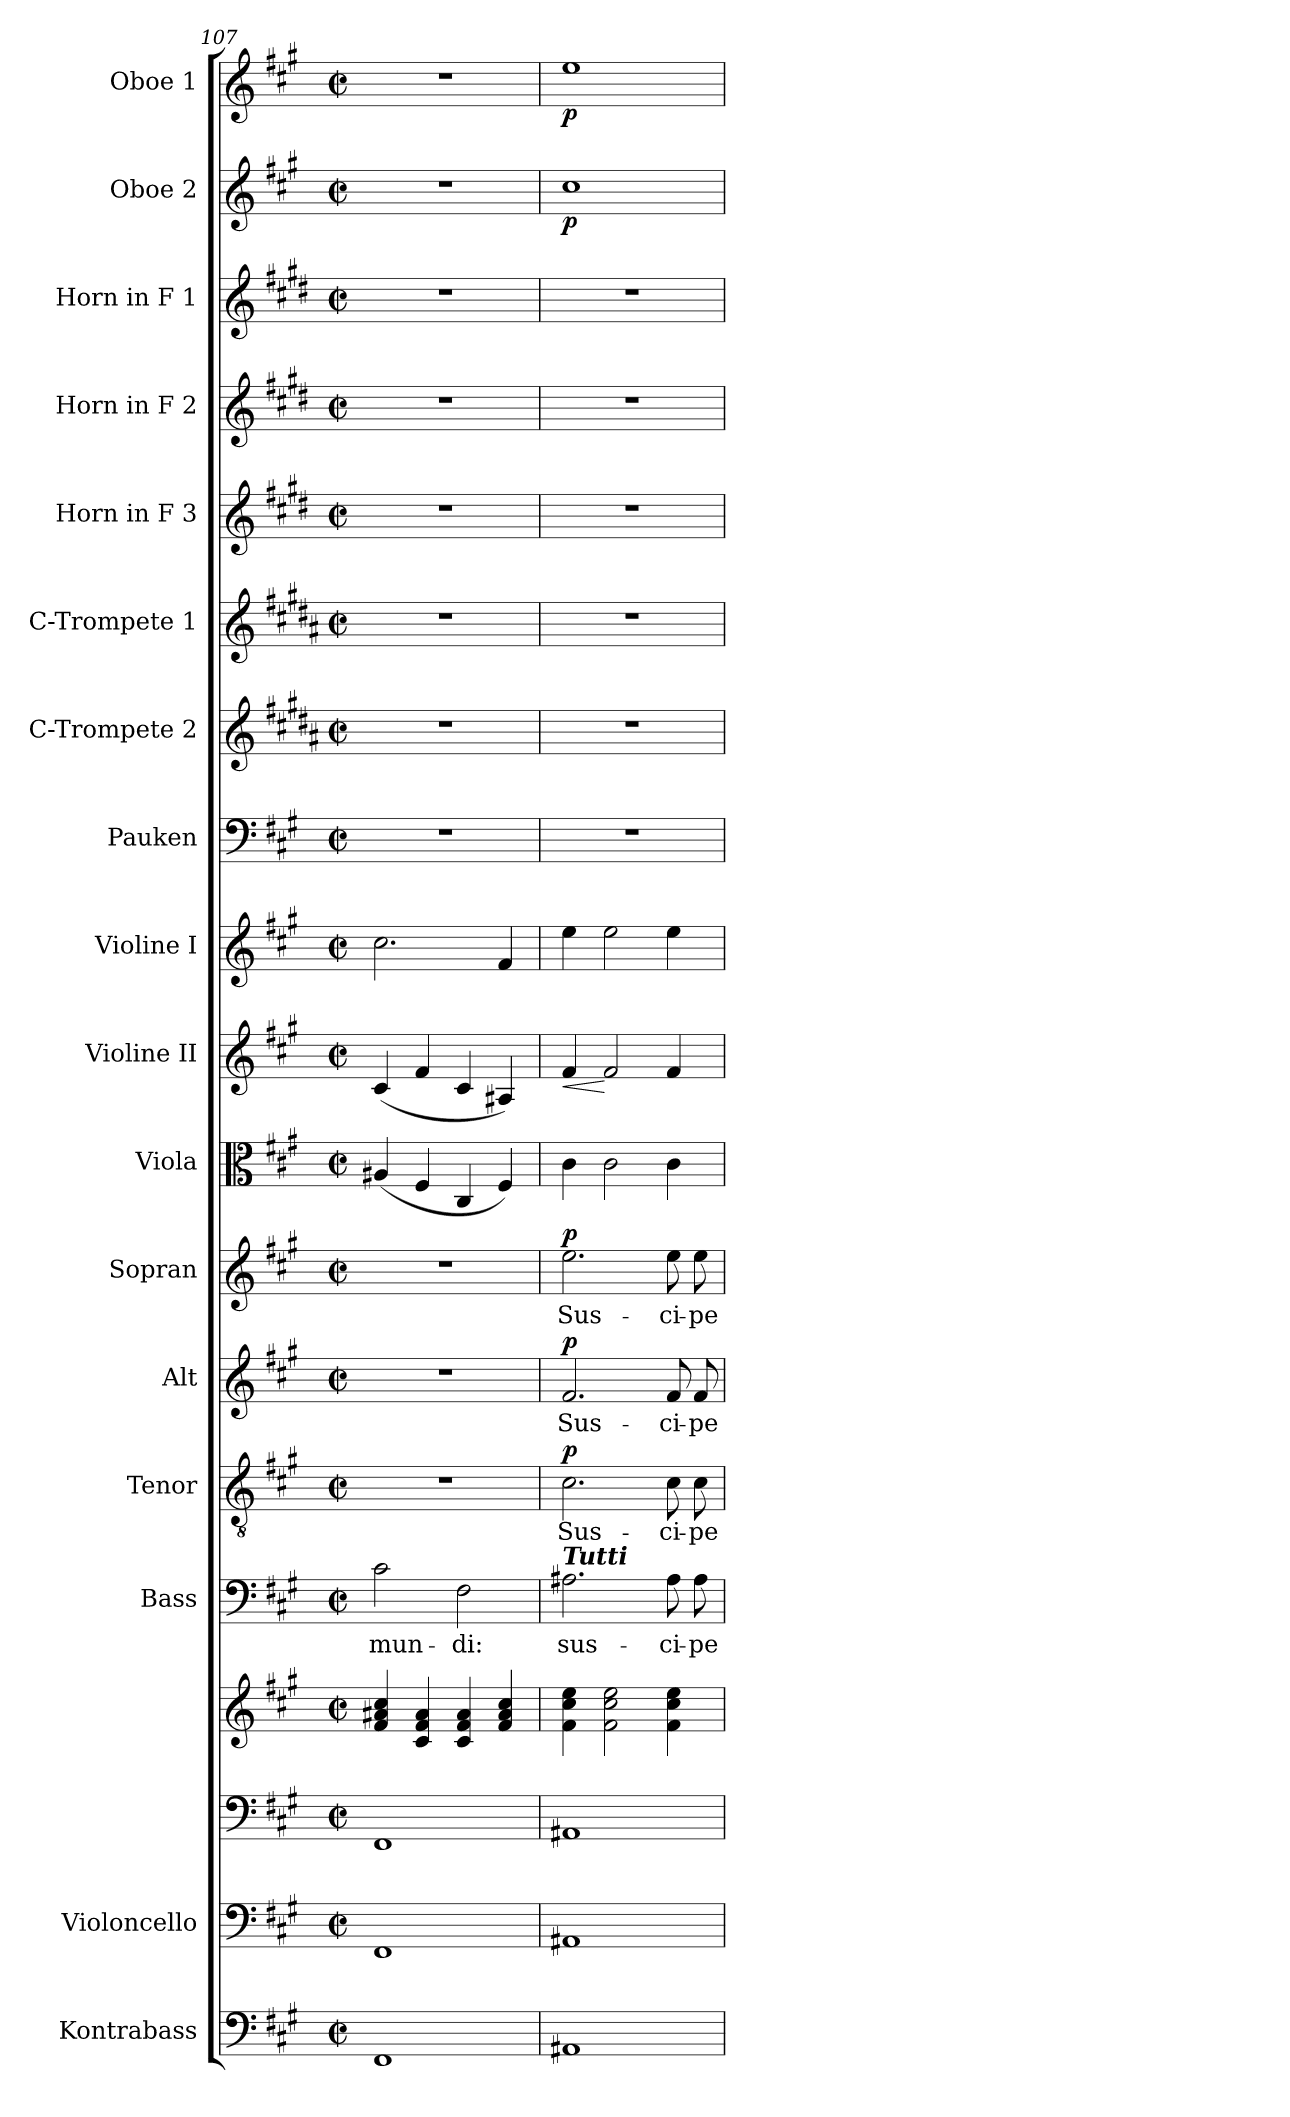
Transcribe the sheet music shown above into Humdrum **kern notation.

**kern	**kern	**kern	**kern	**kern	**text	**kern	**text	**dynam	**kern	**text	**dynam	**kern	**text	**dynam	**kern	**kern	**dynam	**kern	**kern	**kern	**kern	**kern	**kern	**kern	**kern	**dynam	**kern	**dynam
*part18	*part17	*part16	*part16	*part15	*part15	*part14	*part14	*part14	*part13	*part13	*part13	*part12	*part12	*part12	*part11	*part10	*part10	*part9	*part8	*part7	*part6	*part5	*part4	*part3	*part2	*part2	*part1	*part1
*staff19	*staff18	*staff17	*staff16	*staff15	*staff15	*staff14	*staff14	*staff14	*staff13	*staff13	*staff13	*staff12	*staff12	*staff12	*staff11	*staff10	*staff10	*staff9	*staff8	*staff7	*staff6	*staff5	*staff4	*staff3	*staff2	*staff2	*staff1	*staff1
*I"Kontrabass	*I"Violoncello	*	*	*I"Bass	*	*I"Tenor	*	*	*I"Alt	*	*	*I"Sopran	*	*	*I"Viola	*I"Violine II	*	*I"Violine I	*I"Pauken	*I"C-Trompete 2	*I"C-Trompete 1	*I"Horn in F 3	*I"Horn in F 2	*I"Horn in F 1	*I"Oboe 2	*	*I"Oboe 1	*
*I'Kb.	*I'Vc.	*	*	*I'B.	*	*I'T.	*	*	*I'A.	*	*	*I'S.	*	*	*I'Vla.	*I'Vl. II	*	*I'Vl. I	*I'Pk.	*I'C Trp. 2	*I'C Trp. 1	*	*	*	*I'Ob. 2	*	*I'Ob. 1	*
*clefF4	*clefF4	*clefF4	*clefG2	*clefF4	*	*clefGv2	*	*	*clefG2	*	*	*clefG2	*	*	*clefC3	*clefG2	*	*clefG2	*clefF4	*clefG2	*clefG2	*clefG2	*clefG2	*clefG2	*clefG2	*	*clefG2	*
*ITrd7c12	*	*	*	*	*	*	*	*	*	*	*	*	*	*	*	*	*	*	*	*ITrd1c2	*ITrd1c2	*ITrd4c7	*ITrd4c7	*ITrd4c7	*	*	*	*
*k[f#c#g#]	*k[f#c#g#]	*k[f#c#g#]	*k[f#c#g#]	*k[f#c#g#]	*	*k[f#c#g#]	*	*	*k[f#c#g#]	*	*	*k[f#c#g#]	*	*	*k[f#c#g#]	*k[f#c#g#]	*	*k[f#c#g#]	*k[f#c#g#]	*k[f#c#g#]	*k[f#c#g#]	*k[f#c#g#]	*k[f#c#g#]	*k[f#c#g#]	*k[f#c#g#]	*	*k[f#c#g#]	*
*A:	*A:	*A:	*A:	*A:	*	*A:	*	*	*A:	*	*	*A:	*	*	*A:	*A:	*	*A:	*A:	*A:	*A:	*A:	*A:	*A:	*A:	*	*A:	*
*M2/2	*M2/2	*M2/2	*M2/2	*M2/2	*	*M2/2	*	*	*M2/2	*	*	*M2/2	*	*	*M2/2	*M2/2	*	*M2/2	*M2/2	*M2/2	*M2/2	*M2/2	*M2/2	*M2/2	*M2/2	*	*M2/2	*
*met(c|)	*met(c|)	*met(c|)	*met(c|)	*met(c|)	*	*met(c|)	*	*	*met(c|)	*	*	*met(c|)	*	*	*met(c|)	*met(c|)	*	*met(c|)	*met(c|)	*met(c|)	*met(c|)	*met(c|)	*met(c|)	*met(c|)	*met(c|)	*	*met(c|)	*
=107	=107	=107	=107	=107	=107	=107	=107	=107	=107	=107	=107	=107	=107	=107	=107	=107	=107	=107	=107	=107	=107	=107	=107	=107	=107	=107	=107	=107
!	!	!	!	!	!LO:LY:b	!	!	!	!	!	!	!	!	!	!	!	!	!	!	!	!	!	!	!	!	!	!	!
1FFF#	1FF#	1FF#	4f#/ 4a#X/ 4cc#/	2c#\	mun-	1r	.	.	1r	.	.	1r	.	.	(<4A#X/	(<4c#/	.	2.cc#\	1r	1r	1r	1r	1r	1r	1r	.	1r	.
.	.	.	4c#/ 4f#/ 4a#/	.	.	.	.	.	.	.	.	.	.	.	4F#/	4f#/	.	.	.	.	.	.	.	.	.	.	.	.
!	!	!	!	!	!LO:LY:b	!	!	!	!	!	!	!	!	!	!	!	!	!	!	!	!	!	!	!	!	!	!	!
.	.	.	4c#/ 4f#/ 4a#/	2F#\	-di:	.	.	.	.	.	.	.	.	.	4C#/	4c#/	.	.	.	.	.	.	.	.	.	.	.	.
.	.	.	4f#/ 4a#/ 4cc#/	.	.	.	.	.	.	.	.	.	.	.	4F#/)	4A#X/)	.	4f#/	.	.	.	.	.	.	.	.	.	.
=108	=108	=108	=108	=108	=108	=108	=108	=108	=108	=108	=108	=108	=108	=108	=108	=108	=108	=108	=108	=108	=108	=108	=108	=108	=108	=108	=108	=108
!	!	!	!	!LO:TX:a:Bi:t=Tutti	!	!	!	!	!	!	!	!	!	!	!	!	!	!	!	!	!	!	!	!	!	!	!	!
!	!	!	!	!	!LO:LY:b	!	!LO:LY:b	!LO:DY:a	!	!LO:LY:b	!LO:DY:a	!	!LO:LY:b	!LO:DY:a	!	!	!LO:HP:b	!	!	!	!	!	!	!	!	!LO:DY:b	!	!LO:DY:b
1AAA#X	1AA#X	1AA#X	4f#\ 4cc#\ 4ee\	2.A#X\	sus-	2.c#\	Sus-	p	2.f#/	Sus-	p	2.ee\	Sus-	p	4c#\	4f#/	<	4ee\	1r	1r	1r	1r	1r	1r	1cc#	p	1ee	p
.	.	.	2f#\ 2cc#\ 2ee\	.	.	.	.	.	.	.	.	.	.	.	2c#\	2f#/	[	2ee\	.	.	.	.	.	.	.	.	.	.
!	!	!	!	!	!LO:LY:b	!	!LO:LY:b	!	!	!LO:LY:b	!	!	!LO:LY:b	!	!	!	!	!	!	!	!	!	!	!	!	!	!	!
.	.	.	4f#\ 4cc#\ 4ee\	8A#\	-ci-	8c#\	-ci-	.	8f#/	-ci-	.	8ee\	-ci-	.	4c#\	4f#/	.	4ee\	.	.	.	.	.	.	.	.	.	.
!	!	!	!	!	!LO:LY:b	!	!LO:LY:b	!	!	!LO:LY:b	!	!	!LO:LY:b	!	!	!	!	!	!	!	!	!	!	!	!	!	!	!
.	.	.	.	8A#\	-pe	8c#\	-pe	.	8f#/	-pe	.	8ee\	-pe	.	.	.	.	.	.	.	.	.	.	.	.	.	.	.
=	=	=	=	=	=	=	=	=	=	=	=	=	=	=	=	=	=	=	=	=	=	=	=	=	=	=	=	=
*-	*-	*-	*-	*-	*-	*-	*-	*-	*-	*-	*-	*-	*-	*-	*-	*-	*-	*-	*-	*-	*-	*-	*-	*-	*-	*-	*-	*-
